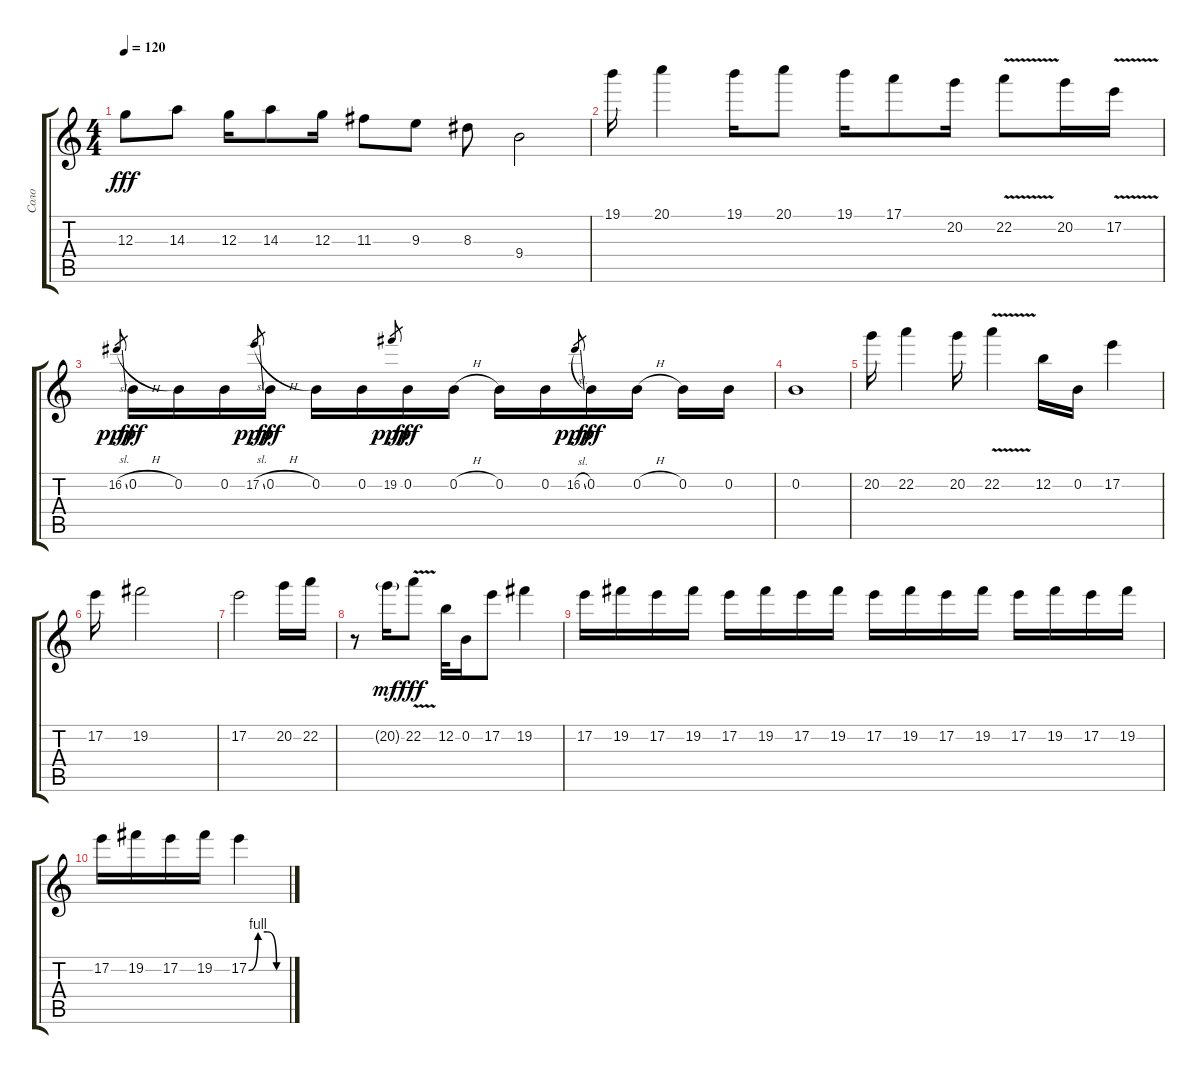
\track ("Соло" "Соло") {instrument overdrivenguitar}
\staff {score tabs}
\tuning (E4 B3 G3 D3 A2 E2) {hide}
\ts (4 4)
\tempo 120
\clef g2
\ks c
12.3.8{dy fff} 14.3.8 12.3.16 14.3.8 12.3.16 11.3.8 9.3.8 8.3.8 9.4.2 |
19.1.16 20.1.4 19.1.16 20.1.8 19.1.16 17.1.8 20.2.16 22.2{v}.8 20.2.16 17.2{v}.16 |
16.2{sl}.8{gr dy ppp} 0.2{h}.16{dy fff} 0.2.16 0.2.16 17.2{sl}.8{gr dy ppp} 0.2{h}.16{dy fff} 0.2.16 0.2.16 19.2.8{gr dy ppp} 0.2.16{dy fff} 0.2{h}.16 0.2.16 0.2.16 16.2{sl}.8{gr dy ppp} 0.2.16{dy fff} 0.2{h}.16 0.2.16 0.2.16 |
0.2.1 |
20.2.16 22.2.4 20.2.16 22.2{v}.4 12.2.16 0.2.16 17.2.4 |
17.2.16 19.2.2 |
17.2.2 20.2.16 22.2.16 |
r.8 20.2{g}.16{dy mf} 22.2{v}.8{dy fff} 12.2.32 0.2.16 17.2.8 19.2.4 |
17.2.16 19.2.16 17.2.16 19.2.16 17.2.16 19.2.16 17.2.16 19.2.16 17.2.16 19.2.16 17.2.16 19.2.16 17.2.16 19.2.16 17.2.16 19.2.16 |
17.2.16 19.2.16 17.2.16 19.2.16 17.2{be (custom 0 0 15 4 30 4 45 0 60 0)}.4
